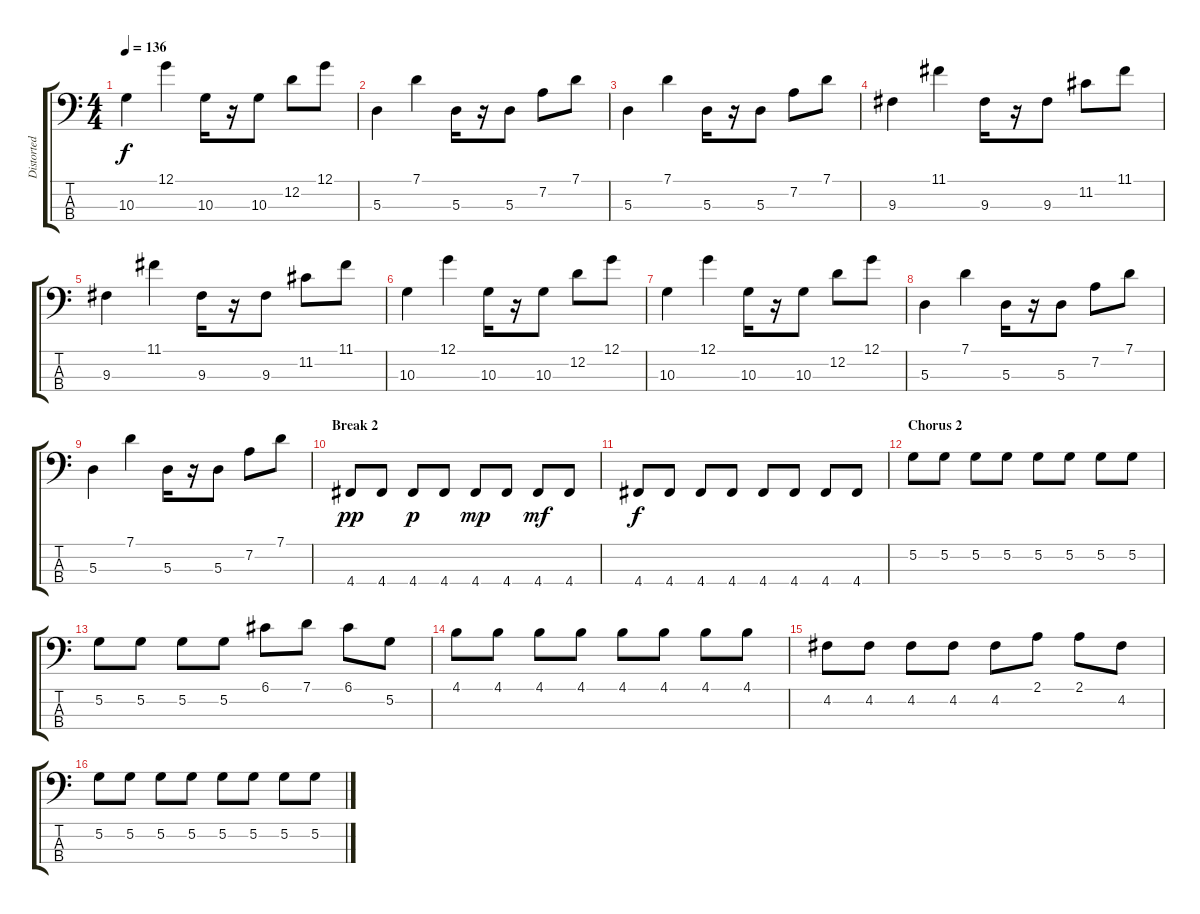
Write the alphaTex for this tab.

\track ("Distorted Bass Drop D" "Distorted ") {instrument distortionguitar}
\staff {score tabs}
\tuning (G2 D2 A1 D1) {hide}
\ts (4 4)
\tempo 136
\clef f4
\ks c
10.3.4{dy f} 12.1.4 10.3.16 r.16 10.3.8 12.2.8 12.1.8 |
5.3.4 7.1.4 5.3.16 r.16 5.3.8 7.2.8 7.1.8 |
5.3.4 7.1.4 5.3.16 r.16 5.3.8 7.2.8 7.1.8 |
9.3.4 11.1.4 9.3.16 r.16 9.3.8 11.2.8 11.1.8 |
9.3.4 11.1.4 9.3.16 r.16 9.3.8 11.2.8 11.1.8 |
10.3.4 12.1.4 10.3.16 r.16 10.3.8 12.2.8 12.1.8 |
10.3.4 12.1.4 10.3.16 r.16 10.3.8 12.2.8 12.1.8 |
5.3.4 7.1.4 5.3.16 r.16 5.3.8 7.2.8 7.1.8 |
5.3.4 7.1.4 5.3.16 r.16 5.3.8 7.2.8 7.1.8 |
\section ("" "Break 2")
4.4.8{dy pp} 4.4.8 4.4.8{dy p} 4.4.8 4.4.8{dy mp} 4.4.8 4.4.8{dy mf} 4.4.8 |
4.4.8{dy f} 4.4.8 4.4.8 4.4.8 4.4.8 4.4.8 4.4.8 4.4.8 |
\section ("" "Chorus 2")
5.2.8 5.2.8 5.2.8 5.2.8 5.2.8 5.2.8 5.2.8 5.2.8 |
5.2.8 5.2.8 5.2.8 5.2.8 6.1.8 7.1.8 6.1.8 5.2.8 |
4.1.8 4.1.8 4.1.8 4.1.8 4.1.8 4.1.8 4.1.8 4.1.8 |
4.2.8 4.2.8 4.2.8 4.2.8 4.2.8 2.1.8 2.1.8 4.2.8 |
5.2.8 5.2.8 5.2.8 5.2.8 5.2.8 5.2.8 5.2.8 5.2.8
